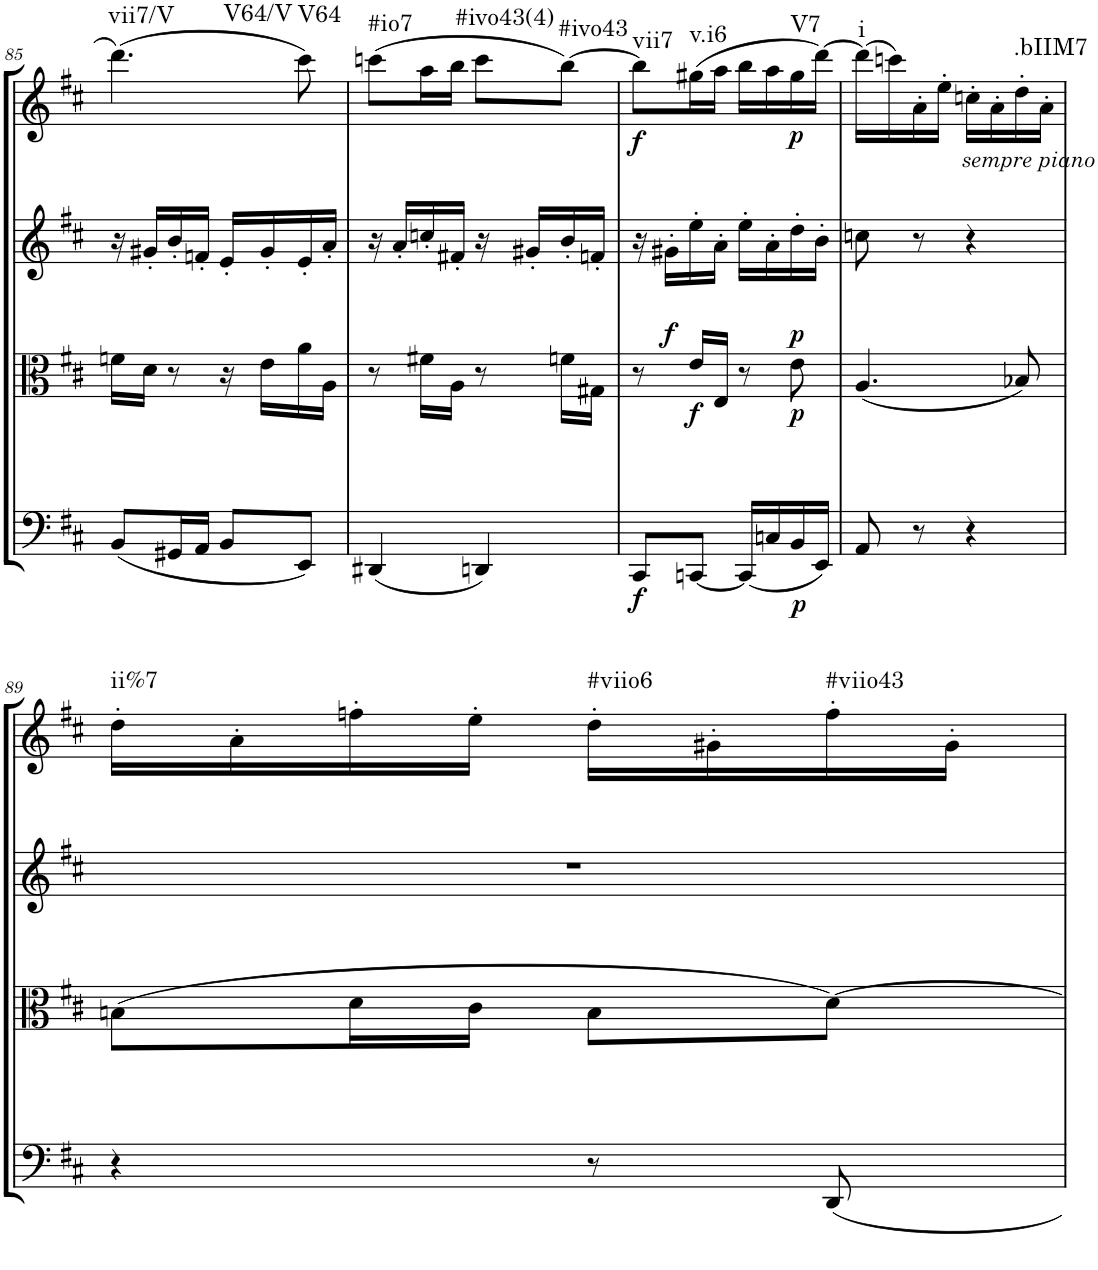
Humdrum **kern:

**kern	**dynam	**kern	**dynam	**kern	**kern	**dynam	**harte
*part4	*part4	*part3	*part3	*part2	*part1	*part1	*part1
*staff4	*staff4	*staff3	*staff3	*staff2	*staff1	*staff1	*
*I"Cello	*	*I"Viola	*	*I"2nd Violin	*I"1st Violin	*	*
*	*	*I'Vla	*	*I'Vln	*I'Vln	*	*
!!LO:PB:g=z
*clefF4	*	*clefC3	*	*clefG2	*clefG2	*	*
*k[f#c#]	*	*k[f#c#]	*	*k[f#c#]	*k[f#c#]	*	*
*M2/4	*	*M2/4	*	*M2/4	*M2/4	*	*
=85	=85	=85	=85	=85	=85	=85	=85
!	!	!	!	!	!	!	!LO:H:n=1:kt=vii7/V
!	!	!	!	!	!	!	!LO:H:n=2:kt=V64/V
(8BB/L	.	16fn\LL	.	16r	(4.ddd\	.	N N
.	.	16d\JJ	.	16g#X'/LL	.	.	.
16GG#X/L	.	8r	.	16b'/	.	.	.
16AA/JJ	.	.	.	16fn'/JJ	.	.	.
8BB/L	.	16r	.	16e'/LL	.	.	.
.	.	16e\LL	.	16g#'/	.	.	.
!	!	!	!	!	!	!	!LO:H:kt=V64
8EE/J)	.	16a\	.	16e'/	8ccc#\)	.	N
.	.	16A\JJ	.	16a'/JJ	.	.	.
=86	=86	=86	=86	=86	=86	=86	=86
!	!	!	!	!	!	!	!LO:H:kt=#io7
(4DD#X/	.	8r	.	16r	(8cccn\L	.	N
.	.	.	.	16a'/LL	.	.	.
.	.	16f#X\LL	.	16ccn'/	16aa\L	.	.
.	.	16A\JJ	.	16f#X'/JJ	16bb\JJ	.	.
!	!	!	!	!	!	!	!LO:H:kt=#ivo43(4)
4DDn/)	.	8r	.	16r	8ccc\L	.	N
.	.	.	.	16g#X'/LL	.	.	.
!	!	!	!	!	!	!	!LO:H:kt=#ivo43
.	.	16fn\LL	.	16b'/	[8bb\J)	.	N
.	.	16G#X\JJ	.	16fn'/JJ	.	.	.
=87	=87	=87	=87	=87	=87	=87	=87
!	!LO:DY:b	!	!LO:DY:a	!	!	!LO:DY:b	!LO:H:kt=vii7
8CC#/L	f	8r	f	16r	8bb\L]	f	N
.	.	.	.	16g#X'\LL	.	.	.
!	!	!	!LO:DY:b	!	!	!	!LO:H:kt=v.i6
[8CCn/J	.	16e/LL	f	16ee'\	(16gg#X\L	.	N
.	.	16E/JJ	.	16a'\JJ	16aa\JJ	.	.
(16CC/LL]	.	8r	.	16ee'\LL	16bb\LL	.	.
16Cn/	.	.	.	16a'\	16aa\	.	.
!	!LO:DY:b	!	!LO:DY:b	!	!	!	!
!	!	!	!LO:DY:n=1:a	!	!	!LO:DY:b	!LO:H:kt=V7
16BB/	p	8e\	p p	16dd'\	16gg#\	p	N
16EE/JJ)	.	.	.	16b'\JJ	[16ddd\JJ)	.	.
=88	=88	=88	=88	=88	=88	=88	=88
!	!	!	!	!	!	!	!LO:H:kt=i
8AA/	.	(4.A/	.	8ccn\	(16ddd\LL]	.	N
.	.	.	.	.	16cccn\)	.	.
8r	.	.	.	8r	16a'\	.	.
.	.	.	.	.	16ee'\JJ	.	.
4r	.	.	.	4r	16ccn'\LL	.	.
!	!	!	!	!	!LO:TX:b:i:t=sempre piano	!	!
.	.	.	.	.	16a'\	.	.
!	!	!	!	!	!	!	!LO:H:kt=.bIIM7
.	.	8B-X/)	.	.	16dd'\	.	N
.	.	.	.	.	16a'\JJ	.	.
!!LO:LB:g=z
=89	=89	=89	=89	=89	=89	=89	=89
!	!	!	!	!	!	!	!LO:H:kt=ii%7
4r	.	(8Bn\L	.	2r	16dd'\LL	.	N
.	.	.	.	.	16a'\	.	.
.	.	16d\L	.	.	16ffn'\	.	.
.	.	16c#\JJ	.	.	16ee'\JJ	.	.
!	!	!	!	!	!	!	!LO:H:kt=#viio6
8r	.	8B\L	.	.	16dd'\LL	.	N
.	.	.	.	.	16g#X'\	.	.
!	!	!	!	!	!	!	!LO:H:kt=#viio43
8DD/	.	[8d\J)	.	.	16ff'\	.	N
.	.	.	.	.	16g#'\JJ	.	.
=	=	=	=	=	=	=	=
*-	*-	*-	*-	*-	*-	*-	*-
